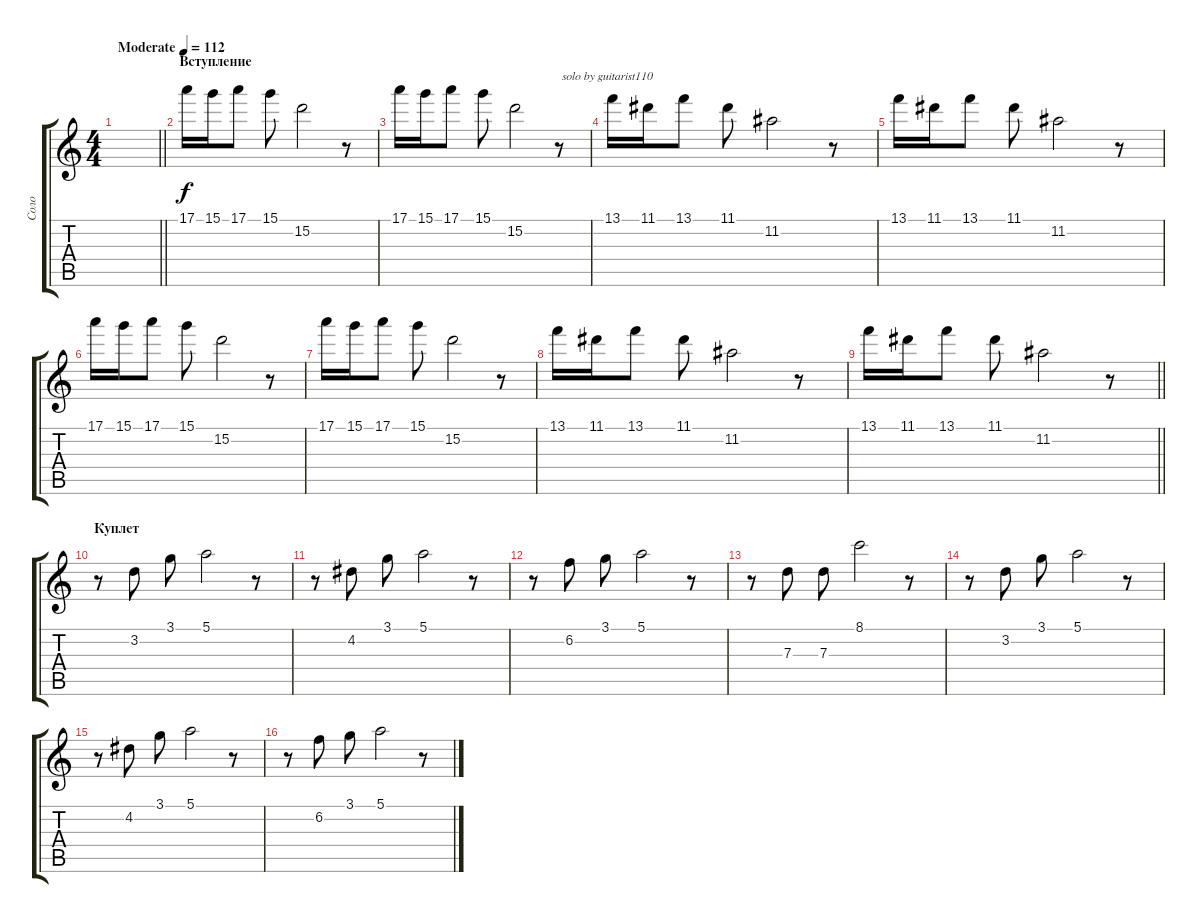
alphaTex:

\track ("Соло" "Соло") {instrument electricguitarjazz}
\staff {score tabs}
\tuning (E4 B3 G3 D3 A2 E2) {hide}
\ts (4 4)
\tempo (112 "Moderate")
\clef g2
\barLineRight lightlight
\ks c
|
\section ("" "Вступление")
17.1.16 15.1.16 17.1.8 15.1.8 15.2.2 r.8 |
17.1.16 15.1.16 17.1.8 15.1.8 15.2.2 r.8{txt " solo by guitarist110 "} |
13.1.16 11.1.16 13.1.8 11.1.8 11.2.2 r.8 |
13.1.16 11.1.16 13.1.8 11.1.8 11.2.2 r.8 |
17.1.16 15.1.16 17.1.8 15.1.8 15.2.2 r.8 |
17.1.16 15.1.16 17.1.8 15.1.8 15.2.2 r.8 |
13.1.16 11.1.16 13.1.8 11.1.8 11.2.2 r.8 |
\barLineRight lightlight
13.1.16 11.1.16 13.1.8 11.1.8 11.2.2 r.8 |
\section ("" "Куплет")
r.8 3.2.8 3.1.8 5.1.2 r.8 |
r.8 4.2.8 3.1.8 5.1.2 r.8 |
r.8 6.2.8 3.1.8 5.1.2 r.8 |
r.8 7.3.8 7.3.8 8.1.2 r.8 |
r.8 3.2.8 3.1.8 5.1.2 r.8 |
r.8 4.2.8 3.1.8 5.1.2 r.8 |
r.8 6.2.8 3.1.8 5.1.2 r.8
